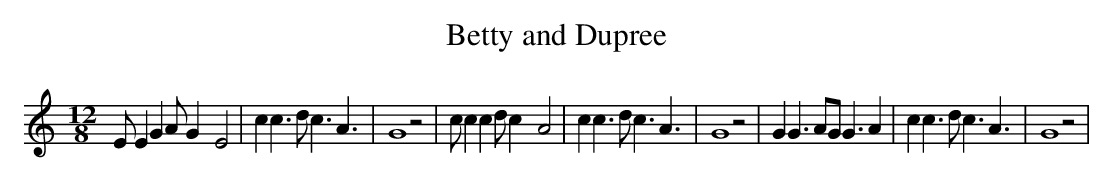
X:1
T:Betty and Dupree
M:12/8
L:1/4
K:C
 E/2 E G A/2 G- E2| c c3/2 d/2 c3/2 A3/2| G4 z2| c/2 c c d/2 c- A2|\
 c c3/2 d/2 c3/2 A3/2| G4 z2| G G3/2 A/2G/2 G3/2 A| c c3/2 d/2 c3/2 A3/2|\
 G4 z2|
